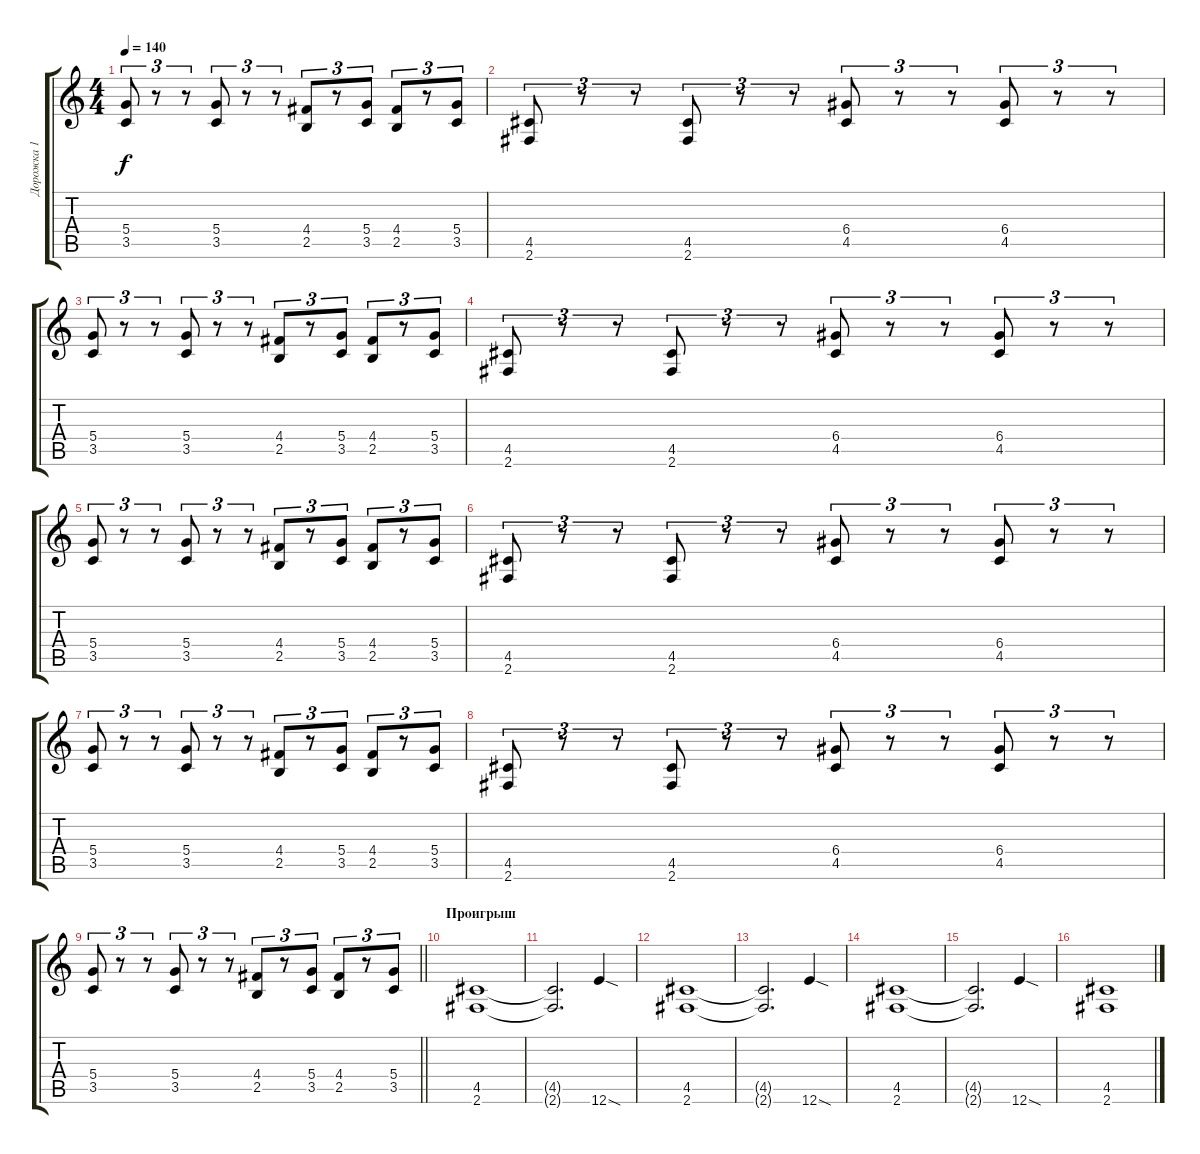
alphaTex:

\track ("Дорожка 1" "Дорожка 1") {instrument overdrivenguitar}
\staff {score tabs}
\tuning (E4 B3 G3 D3 A2 E2) {hide}
\ts (4 4)
\tempo 140
\clef g2
\ks c
(5.4 3.5).8{tu (3 2) dy f} r.8{tu (3 2)} r.8{tu (3 2)} (5.4 3.5).8{tu (3 2)} r.8{tu (3 2)} r.8{tu (3 2)} (4.4 2.5).8{tu (3 2)} r.8{tu (3 2)} (5.4 3.5).8{tu (3 2)} (4.4 2.5).8{tu (3 2)} r.8{tu (3 2)} (5.4 3.5).8{tu (3 2)} |
(4.5 2.6).8{tu (3 2)} r.8{tu (3 2)} r.8{tu (3 2)} (4.5 2.6).8{tu (3 2)} r.8{tu (3 2)} r.8{tu (3 2)} (6.4 4.5).8{tu (3 2)} r.8{tu (3 2)} r.8{tu (3 2)} (6.4 4.5).8{tu (3 2)} r.8{tu (3 2)} r.8{tu (3 2)} |
(5.4 3.5).8{tu (3 2)} r.8{tu (3 2)} r.8{tu (3 2)} (5.4 3.5).8{tu (3 2)} r.8{tu (3 2)} r.8{tu (3 2)} (4.4 2.5).8{tu (3 2)} r.8{tu (3 2)} (5.4 3.5).8{tu (3 2)} (4.4 2.5).8{tu (3 2)} r.8{tu (3 2)} (5.4 3.5).8{tu (3 2)} |
(4.5 2.6).8{tu (3 2)} r.8{tu (3 2)} r.8{tu (3 2)} (4.5 2.6).8{tu (3 2)} r.8{tu (3 2)} r.8{tu (3 2)} (6.4 4.5).8{tu (3 2)} r.8{tu (3 2)} r.8{tu (3 2)} (6.4 4.5).8{tu (3 2)} r.8{tu (3 2)} r.8{tu (3 2)} |
(5.4 3.5).8{tu (3 2)} r.8{tu (3 2)} r.8{tu (3 2)} (5.4 3.5).8{tu (3 2)} r.8{tu (3 2)} r.8{tu (3 2)} (4.4 2.5).8{tu (3 2)} r.8{tu (3 2)} (5.4 3.5).8{tu (3 2)} (4.4 2.5).8{tu (3 2)} r.8{tu (3 2)} (5.4 3.5).8{tu (3 2)} |
(4.5 2.6).8{tu (3 2)} r.8{tu (3 2)} r.8{tu (3 2)} (4.5 2.6).8{tu (3 2)} r.8{tu (3 2)} r.8{tu (3 2)} (6.4 4.5).8{tu (3 2)} r.8{tu (3 2)} r.8{tu (3 2)} (6.4 4.5).8{tu (3 2)} r.8{tu (3 2)} r.8{tu (3 2)} |
(5.4 3.5).8{tu (3 2)} r.8{tu (3 2)} r.8{tu (3 2)} (5.4 3.5).8{tu (3 2)} r.8{tu (3 2)} r.8{tu (3 2)} (4.4 2.5).8{tu (3 2)} r.8{tu (3 2)} (5.4 3.5).8{tu (3 2)} (4.4 2.5).8{tu (3 2)} r.8{tu (3 2)} (5.4 3.5).8{tu (3 2)} |
(4.5 2.6).8{tu (3 2)} r.8{tu (3 2)} r.8{tu (3 2)} (4.5 2.6).8{tu (3 2)} r.8{tu (3 2)} r.8{tu (3 2)} (6.4 4.5).8{tu (3 2)} r.8{tu (3 2)} r.8{tu (3 2)} (6.4 4.5).8{tu (3 2)} r.8{tu (3 2)} r.8{tu (3 2)} |
\barLineRight lightlight
(5.4 3.5).8{tu (3 2)} r.8{tu (3 2)} r.8{tu (3 2)} (5.4 3.5).8{tu (3 2)} r.8{tu (3 2)} r.8{tu (3 2)} (4.4 2.5).8{tu (3 2)} r.8{tu (3 2)} (5.4 3.5).8{tu (3 2)} (4.4 2.5).8{tu (3 2)} r.8{tu (3 2)} (5.4 3.5).8{tu (3 2)} |
\section ("" "Проигрыш")
(4.5 2.6).1 |
(4.5{t} 2.6{t}).2{d} 12.6{sod}.4 |
(4.5 2.6).1 |
(4.5{t} 2.6{t}).2{d} 12.6{sod}.4 |
(4.5 2.6).1 |
(4.5{t} 2.6{t}).2{d} 12.6{sod}.4 |
(4.5 2.6).1
